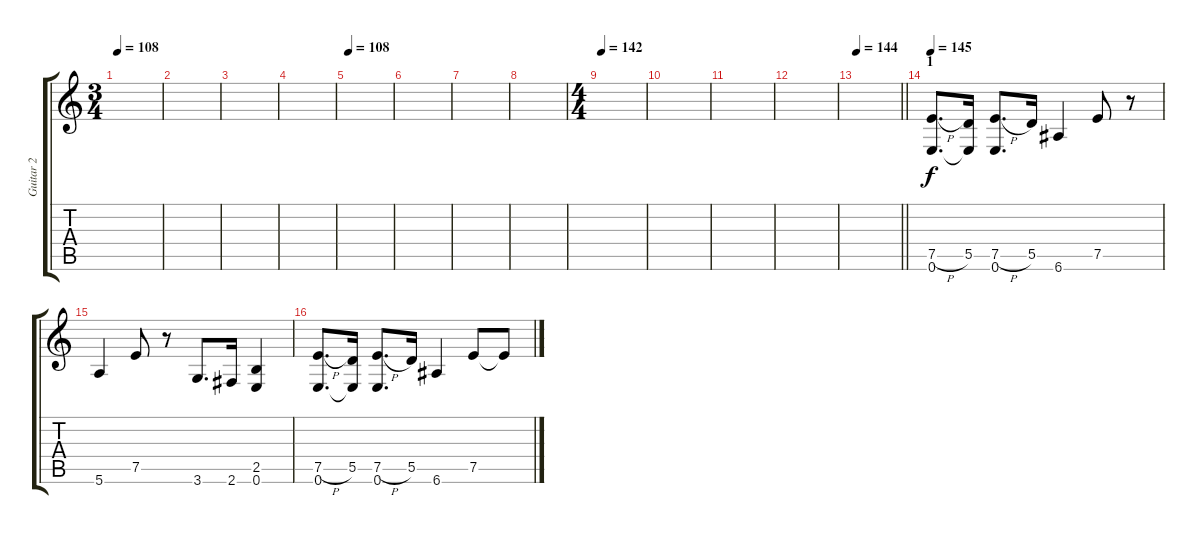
\track ("Guitar 2" "Guitar 2") {instrument distortionguitar}
\staff {score tabs}
\tuning (E4 B3 G3 D3 A2 E2) {hide}
\ts (3 4)
\tempo 108
\clef g2
\ks c
|
|
|
|
\tempo 108
|
|
|
|
\ts (4 4)
\tempo 142
|
|
|
|
\tempo 144
\barLineRight lightlight
|
\section ("" "1")
\tempo 145
(7.5{h} 0.6).8{d volume 11} (5.5 0.6{t}).16 (7.5{h} 0.6).8{d} 5.5.16 6.6.4 7.5.8 r.8 |
5.6.4 7.5.8 r.8 3.6.8{d} 2.6.16 (2.5 0.6).4 |
(7.5{h} 0.6).8{d} (5.5 0.6{t}).16 (7.5{h} 0.6).8{d} 5.5.16 6.6.4 7.5.8 7.5{ss t}.8
